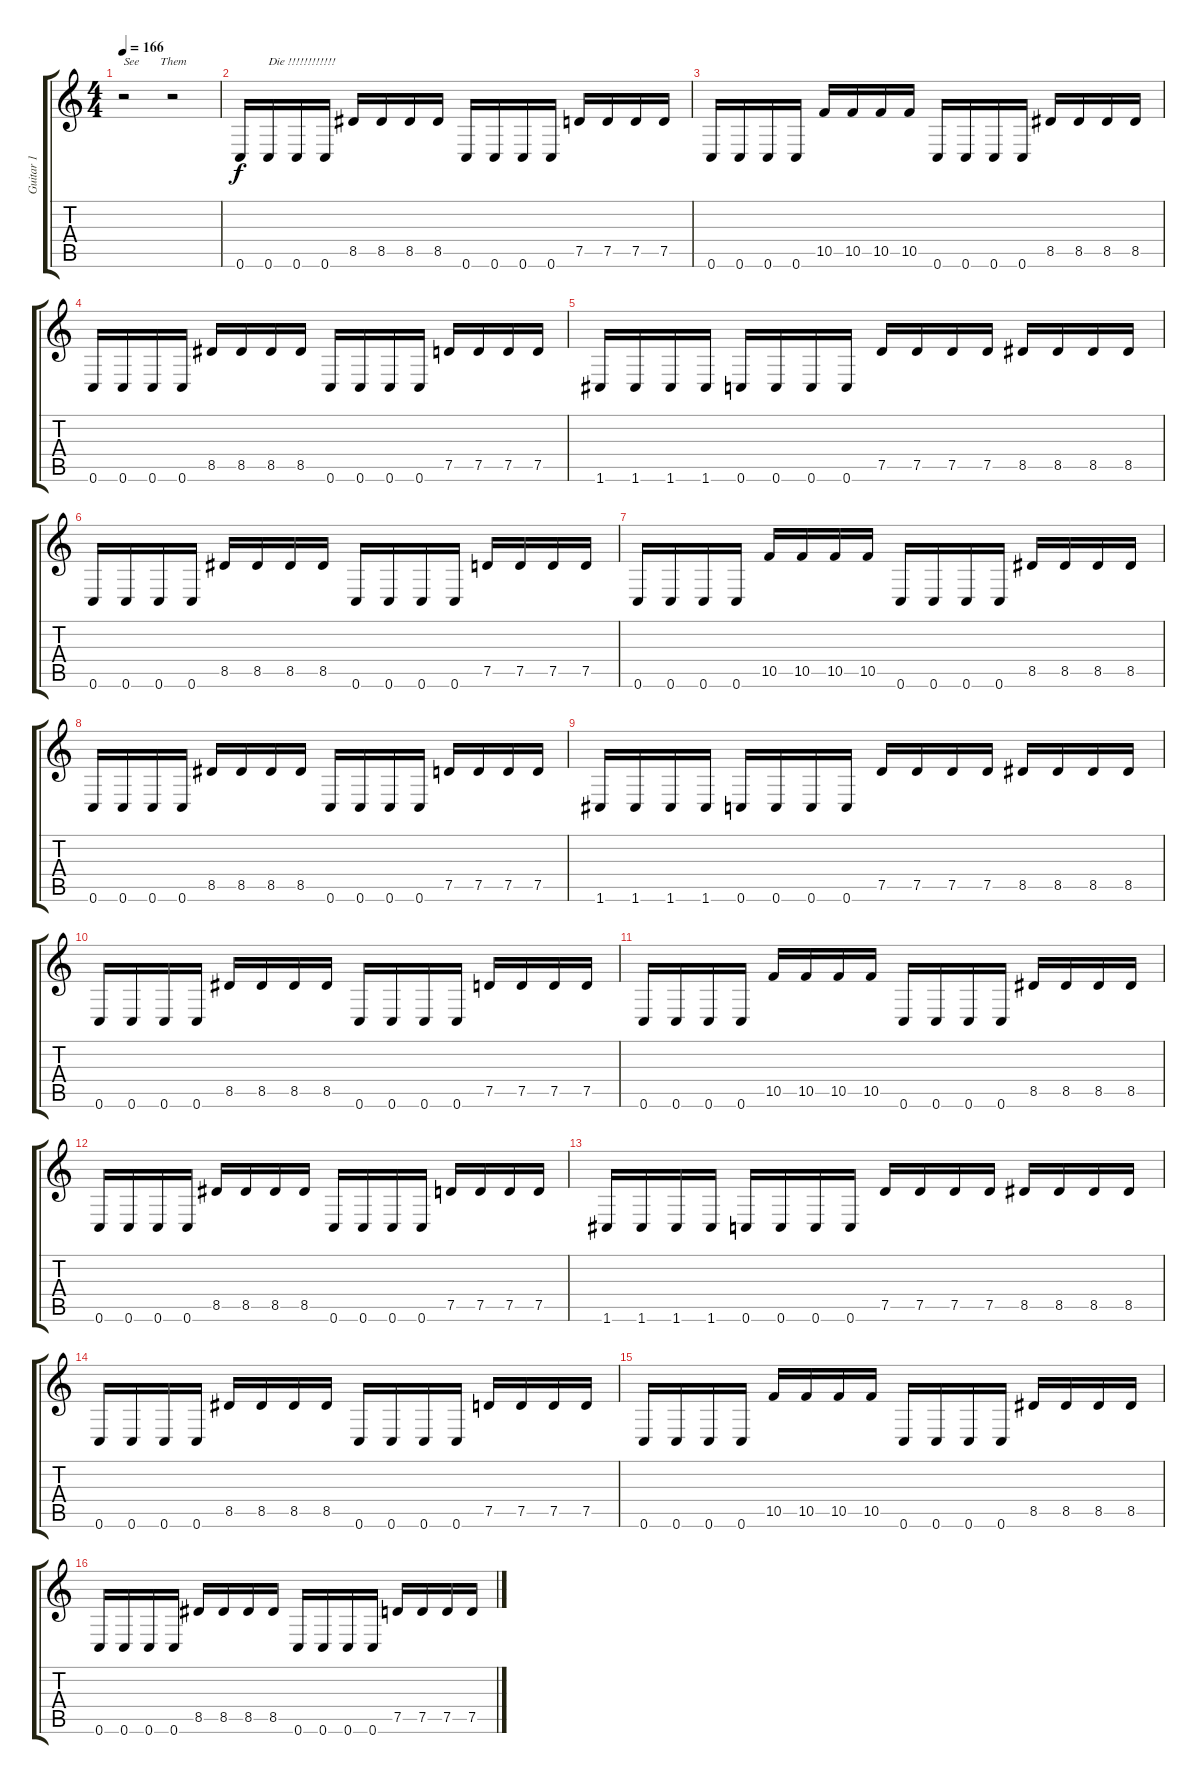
\track ("Guitar 1" "Guitar 1") {instrument distortionguitar}
\staff {score tabs}
\tuning (D4 A3 F3 C3 G2 C2) {hide}
\ts (4 4)
\tempo 166
\clef g2
\ks c
r.2{txt "See       Them  " dy f instrument distortionguitar} r.2 |
0.6.16 0.6.16{txt "Die !!!!!!!!!!!!"} 0.6.16 0.6.16 8.5.16 8.5.16 8.5.16 8.5.16 0.6.16 0.6.16 0.6.16 0.6.16 7.5.16 7.5.16 7.5.16 7.5.16 |
0.6.16 0.6.16 0.6.16 0.6.16 10.5.16 10.5.16 10.5.16 10.5.16 0.6.16 0.6.16 0.6.16 0.6.16 8.5.16 8.5.16 8.5.16 8.5.16 |
0.6.16 0.6.16 0.6.16 0.6.16 8.5.16 8.5.16 8.5.16 8.5.16 0.6.16 0.6.16 0.6.16 0.6.16 7.5.16 7.5.16 7.5.16 7.5.16 |
1.6.16 1.6.16 1.6.16 1.6.16 0.6.16 0.6.16 0.6.16 0.6.16 7.5.16 7.5.16 7.5.16 7.5.16 8.5.16 8.5.16 8.5.16 8.5.16 |
0.6.16 0.6.16 0.6.16 0.6.16 8.5.16 8.5.16 8.5.16 8.5.16 0.6.16 0.6.16 0.6.16 0.6.16 7.5.16 7.5.16 7.5.16 7.5.16 |
0.6.16 0.6.16 0.6.16 0.6.16 10.5.16 10.5.16 10.5.16 10.5.16 0.6.16 0.6.16 0.6.16 0.6.16 8.5.16 8.5.16 8.5.16 8.5.16 |
0.6.16 0.6.16 0.6.16 0.6.16 8.5.16 8.5.16 8.5.16 8.5.16 0.6.16 0.6.16 0.6.16 0.6.16 7.5.16 7.5.16 7.5.16 7.5.16 |
1.6.16 1.6.16 1.6.16 1.6.16 0.6.16 0.6.16 0.6.16 0.6.16 7.5.16 7.5.16 7.5.16 7.5.16 8.5.16 8.5.16 8.5.16 8.5.16 |
0.6.16 0.6.16 0.6.16 0.6.16 8.5.16 8.5.16 8.5.16 8.5.16 0.6.16 0.6.16 0.6.16 0.6.16 7.5.16 7.5.16 7.5.16 7.5.16 |
0.6.16 0.6.16 0.6.16 0.6.16 10.5.16 10.5.16 10.5.16 10.5.16 0.6.16 0.6.16 0.6.16 0.6.16 8.5.16 8.5.16 8.5.16 8.5.16 |
0.6.16 0.6.16 0.6.16 0.6.16 8.5.16 8.5.16 8.5.16 8.5.16 0.6.16 0.6.16 0.6.16 0.6.16 7.5.16 7.5.16 7.5.16 7.5.16 |
1.6.16 1.6.16 1.6.16 1.6.16 0.6.16 0.6.16 0.6.16 0.6.16 7.5.16 7.5.16 7.5.16 7.5.16 8.5.16 8.5.16 8.5.16 8.5.16 |
0.6.16 0.6.16 0.6.16 0.6.16 8.5.16 8.5.16 8.5.16 8.5.16 0.6.16 0.6.16 0.6.16 0.6.16 7.5.16 7.5.16 7.5.16 7.5.16 |
0.6.16 0.6.16 0.6.16 0.6.16 10.5.16 10.5.16 10.5.16 10.5.16 0.6.16 0.6.16 0.6.16 0.6.16 8.5.16 8.5.16 8.5.16 8.5.16 |
0.6.16 0.6.16 0.6.16 0.6.16 8.5.16 8.5.16 8.5.16 8.5.16 0.6.16 0.6.16 0.6.16 0.6.16 7.5.16 7.5.16 7.5.16 7.5.16
